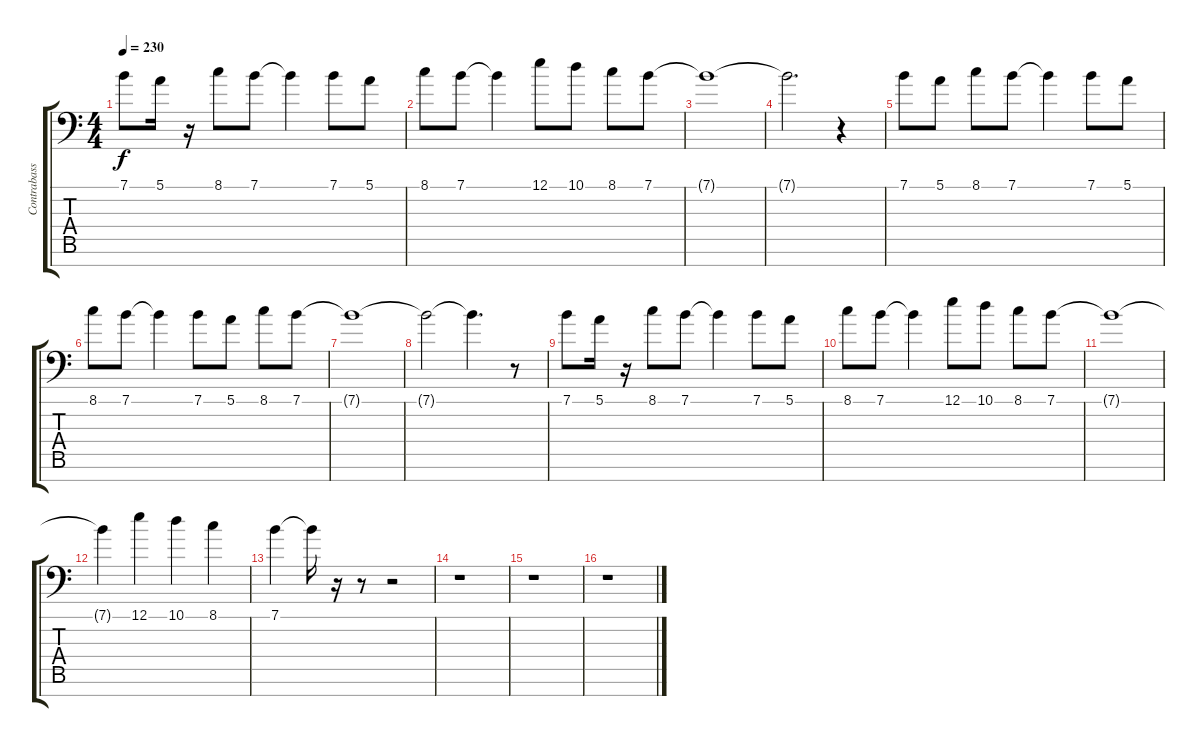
\track ("Contrabass/Trumpet" "Contrabass") {instrument contrabass}
\staff {score tabs}
\tuning (E3 B2 G2 D2 A1 E1 B0) {hide}
\ts (4 4)
\tempo 230
\clef f4
\ks c
7.1.8{dy f} 5.1.16 r.16 8.1.8 7.1.8 7.1{t}.4 7.1.8 5.1.8 |
8.1.8 7.1.8 7.1{t}.4 12.1.8 10.1.8 8.1.8 7.1.8 |
7.1{t}.1 |
7.1{t}.2{d} r.4 |
7.1.8 5.1.8 8.1.8 7.1.8 7.1{t}.4 7.1.8 5.1.8 |
8.1.8 7.1.8 7.1{t}.4 7.1.8 5.1.8 8.1.8 7.1.8 |
7.1{t}.1 |
7.1{t}.2 7.1{t}.4{d} r.8 |
7.1.8 5.1.16 r.16 8.1.8 7.1.8 7.1{t}.4 7.1.8 5.1.8 |
8.1.8 7.1.8 7.1{t}.4 12.1.8 10.1.8 8.1.8 7.1.8 |
7.1{t}.1 |
7.1{t}.4 12.1.4 10.1.4 8.1.4 |
7.1.4 7.1{t}.16 r.16 r.8 r.2 |
r.1 |
r.1 |
r.1
